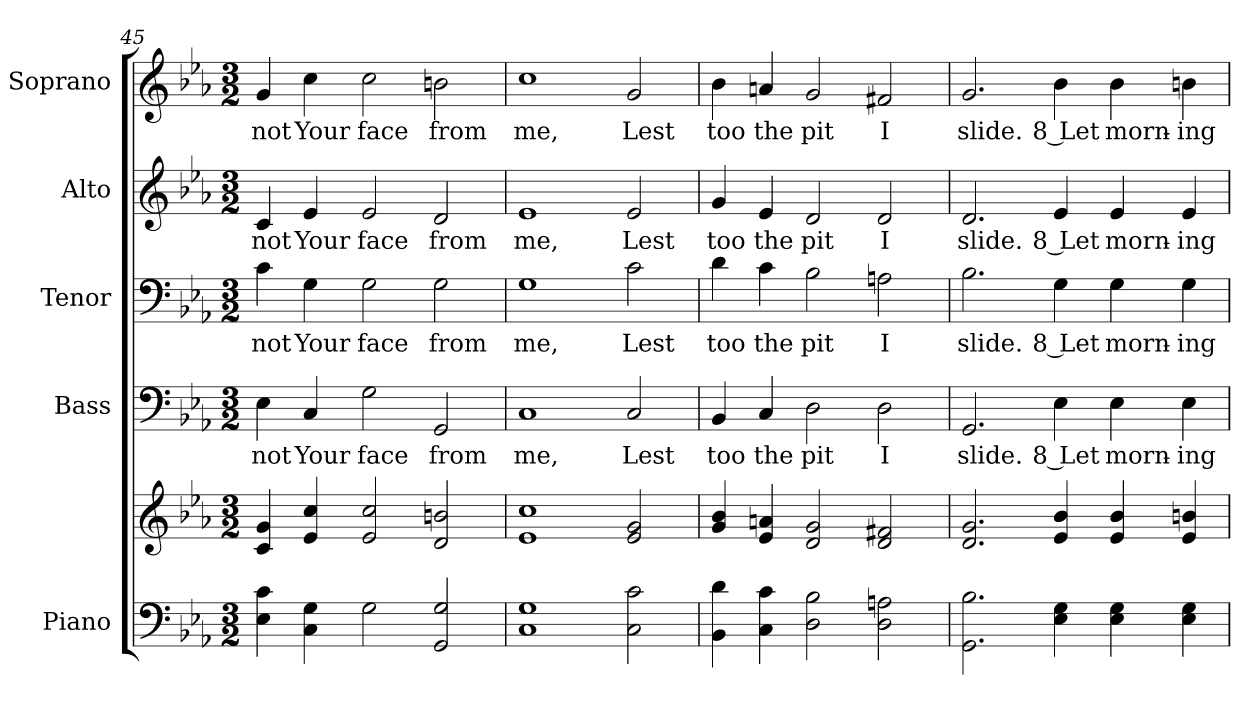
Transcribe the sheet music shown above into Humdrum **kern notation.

**kern	**kern	**kern	**text	**kern	**text	**kern	**text	**kern	**text
*part5	*part5	*part4	*part4	*part3	*part3	*part2	*part2	*part1	*part1
*staff6	*staff5	*staff4	*staff4	*staff3	*staff3	*staff2	*staff2	*staff1	*staff1
*I"Piano	*	*I"Bass	*	*I"Tenor	*	*I"Alto	*	*I"Soprano	*
*I'Pno.	*	*I'B.	*	*I'T.	*	*I'A.	*	*I'S.	*
!!LO:PB:g=z
*clefF4	*clefG2	*clefF4	*	*clefF4	*	*clefG2	*	*clefG2	*
*k[b-e-a-]	*k[b-e-a-]	*k[b-e-a-]	*	*k[b-e-a-]	*	*k[b-e-a-]	*	*k[b-e-a-]	*
*E-:	*E-:	*E-:	*	*E-:	*	*E-:	*	*E-:	*
*M3/2	*M3/2	*M3/2	*	*M3/2	*	*M3/2	*	*M3/2	*
=45	=45	=45	=45	=45	=45	=45	=45	=45	=45
!	!	!	!LO:LY:b:color=#000000	!	!	!	!	!	!
!	!	!	!	!	!LO:LY:b:color=#000000	!	!	!	!
!	!	!	!	!	!	!	!LO:LY:b:color=#000000	!	!
!	!	!	!	!	!	!	!	!	!LO:LY:b:color=#000000
4E-i\ 4ci	4ci/ 4gi	4E-i\	not	4ci\	not	4ci/	not	4gi/	not
!	!	!	!LO:LY:b:color=#000000	!	!	!	!	!	!
!	!	!	!	!	!LO:LY:b:color=#000000	!	!	!	!
!	!	!	!	!	!	!	!LO:LY:b:color=#000000	!	!
!	!	!	!	!	!	!	!	!	!LO:LY:b:color=#000000
4Ci\ 4Gi	4e-i/ 4cci	4Ci/	Your	4Gi\	Your	4e-i/	Your	4cci\	Your
!	!	!	!LO:LY:b:color=#000000	!	!	!	!	!	!
!	!	!	!	!	!LO:LY:b:color=#000000	!	!	!	!
!	!	!	!	!	!	!	!LO:LY:b:color=#000000	!	!
!	!	!	!	!	!	!	!	!	!LO:LY:b:color=#000000
2Gi\	2e-i/ 2cci	2Gi\	face	2Gi\	face	2e-i/	face	2cci\	face
!	!	!	!LO:LY:b:color=#000000	!	!	!	!	!	!
!	!	!	!	!	!LO:LY:b:color=#000000	!	!	!	!
!	!	!	!	!	!	!	!LO:LY:b:color=#000000	!	!
!	!	!	!	!	!	!	!	!	!LO:LY:b:color=#000000
2GGi/ 2Gi	2di/ 2bni	2GGi/	from	2Gi\	from	2di/	from	2bni\	from
=46	=46	=46	=46	=46	=46	=46	=46	=46	=46
!	!	!	!LO:LY:b:color=#000000	!	!	!	!	!	!
!	!	!	!	!	!LO:LY:b:color=#000000	!	!	!	!
!	!	!	!	!	!	!	!LO:LY:b:color=#000000	!	!
!	!	!	!	!	!	!	!	!	!LO:LY:b:color=#000000
1Ci 1Gi	1e-i 1cci	1Ci	me,	1Gi	me,	1e-i	me,	1cci	me,
!	!	!	!LO:LY:b:color=#000000	!	!	!	!	!	!
!	!	!	!	!	!LO:LY:b:color=#000000	!	!	!	!
!	!	!	!	!	!	!	!LO:LY:b:color=#000000	!	!
!	!	!	!	!	!	!	!	!	!LO:LY:b:color=#000000
2Ci\ 2ci	2e-i/ 2gi	2Ci/	Lest	2ci\	Lest	2e-i/	Lest	2gi/	Lest
!!LO:PB:g=z
=47	=47	=47	=47	=47	=47	=47	=47	=47	=47
!	!	!	!LO:LY:b:color=#000000	!	!	!	!	!	!
!	!	!	!	!	!LO:LY:b:color=#000000	!	!	!	!
!	!	!	!	!	!	!	!LO:LY:b:color=#000000	!	!
!	!	!	!	!	!	!	!	!	!LO:LY:b:color=#000000
4BB-i\ 4di	4gi/ 4b-i	4BB-i/	too	4di\	too	4gi/	too	4b-i\	too
!	!	!	!LO:LY:b:color=#000000	!	!	!	!	!	!
!	!	!	!	!	!LO:LY:b:color=#000000	!	!	!	!
!	!	!	!	!	!	!	!LO:LY:b:color=#000000	!	!
!	!	!	!	!	!	!	!	!	!LO:LY:b:color=#000000
4Ci\ 4ci	4e-i/ 4ani	4Ci/	the	4ci\	the	4e-i/	the	4ani/	the
!	!	!	!LO:LY:b:color=#000000	!	!	!	!	!	!
!	!	!	!	!	!LO:LY:b:color=#000000	!	!	!	!
!	!	!	!	!	!	!	!LO:LY:b:color=#000000	!	!
!	!	!	!	!	!	!	!	!	!LO:LY:b:color=#000000
2Di\ 2B-i	2di/ 2gi	2Di\	pit	2B-i\	pit	2di/	pit	2gi/	pit
!	!	!	!LO:LY:b:color=#000000	!	!	!	!	!	!
!	!	!	!	!	!LO:LY:b:color=#000000	!	!	!	!
!	!	!	!	!	!	!	!LO:LY:b:color=#000000	!	!
!	!	!	!	!	!	!	!	!	!LO:LY:b:color=#000000
2Di\ 2Ani	2di/ 2f#Xi	2Di\	I	2Ani\	I	2di/	I	2f#Xi/	I
=48	=48	=48	=48	=48	=48	=48	=48	=48	=48
!	!	!	!LO:LY:b:color=#000000	!	!	!	!	!	!
!	!	!	!	!	!LO:LY:b:color=#000000	!	!	!	!
!	!	!	!	!	!	!	!LO:LY:b:color=#000000	!	!
!	!	!	!	!	!	!	!	!	!LO:LY:b:color=#000000
2.GGi\ 2.B-i	2.di/ 2.gi	2.GGi/	slide.	2.B-i\	slide.	2.di/	slide.	2.gi/	slide.
!	!	!	!LO:LY:b:color=#000000	!	!	!	!	!	!
!	!	!	!	!	!LO:LY:b:color=#000000	!	!	!	!
!	!	!	!	!	!	!	!LO:LY:b:color=#000000	!	!
!	!	!	!	!	!	!	!	!	!LO:LY:b:color=#000000
4E-i\ 4Gi	4e-i/ 4b-i	4E-i\	8 Let	4Gi\	8 Let	4e-i/	8 Let	4b-i\	8 Let
!	!	!	!LO:LY:b:color=#000000	!	!	!	!	!	!
!	!	!	!	!	!LO:LY:b:color=#000000	!	!	!	!
!	!	!	!	!	!	!	!LO:LY:b:color=#000000	!	!
!	!	!	!	!	!	!	!	!	!LO:LY:b:color=#000000
4E-i\ 4Gi	4e-i/ 4b-i	4E-i\	morn-	4Gi\	morn-	4e-i/	morn-	4b-i\	morn-
!	!	!	!LO:LY:b:color=#000000	!	!	!	!	!	!
!	!	!	!	!	!LO:LY:b:color=#000000	!	!	!	!
!	!	!	!	!	!	!	!LO:LY:b:color=#000000	!	!
!	!	!	!	!	!	!	!	!	!LO:LY:b:color=#000000
4E-i\ 4Gi	4e-i/ 4bni	4E-i\	-ing	4Gi\	-ing	4e-i/	-ing	4bni\	-ing
=	=	=	=	=	=	=	=	=	=
*-	*-	*-	*-	*-	*-	*-	*-	*-	*-
